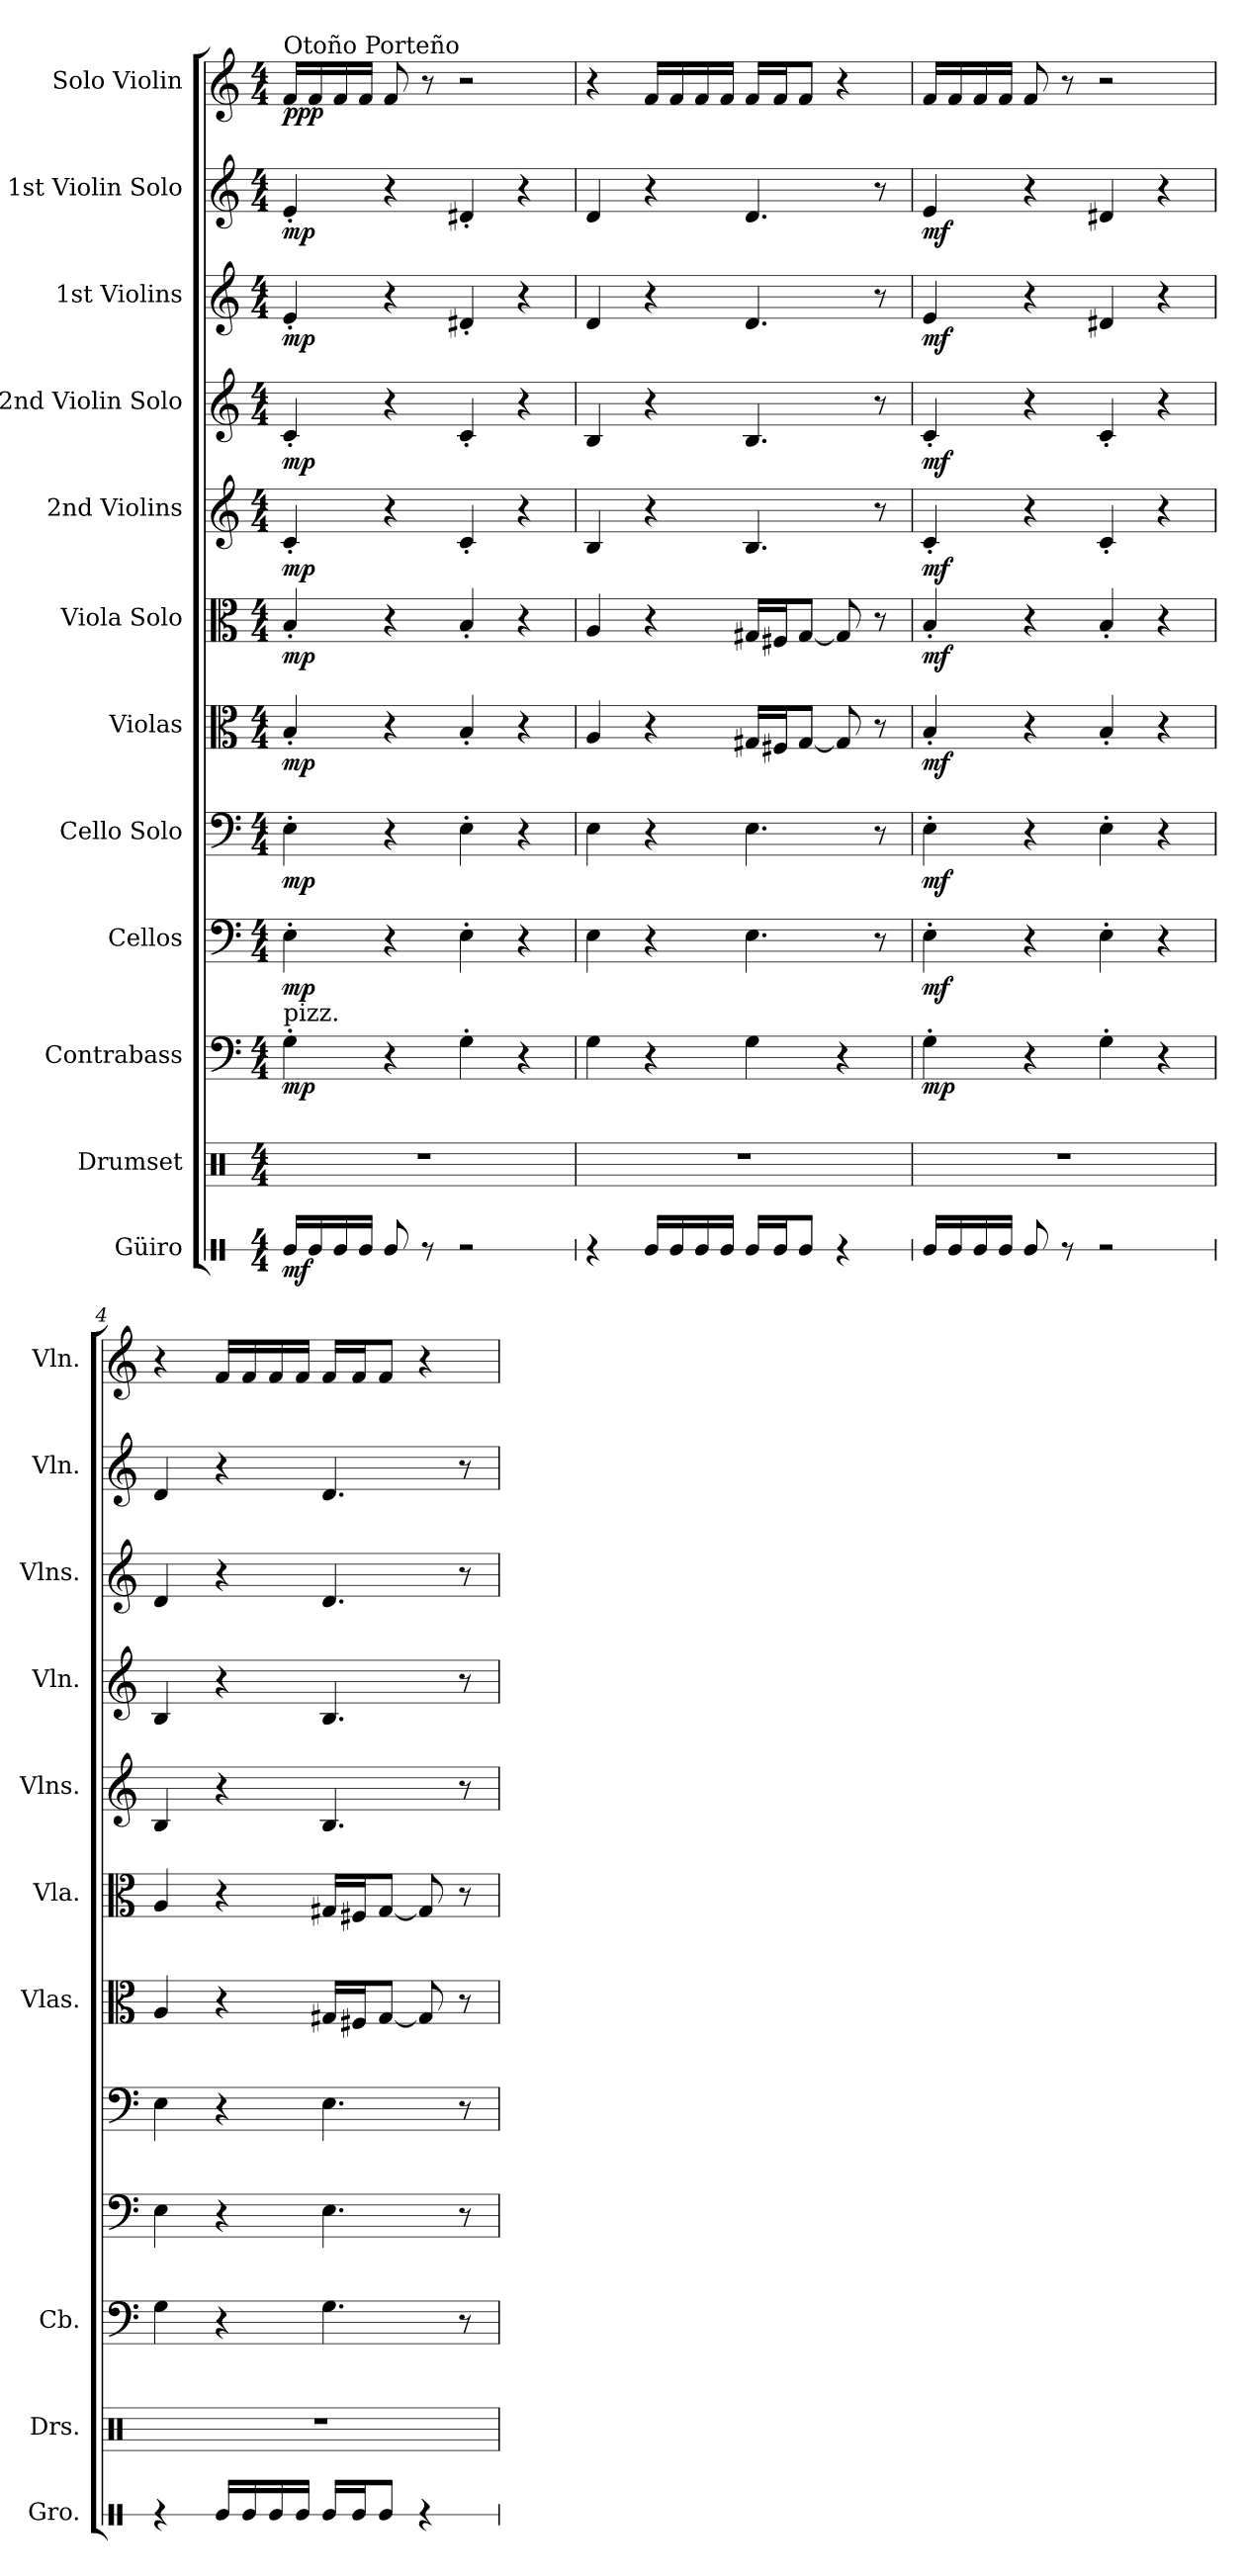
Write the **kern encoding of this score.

**kern	**dynam	**kern	**kern	**dynam	**kern	**dynam	**kern	**dynam	**kern	**dynam	**kern	**dynam	**kern	**dynam	**kern	**dynam	**kern	**dynam	**kern	**dynam	**kern	**dynam
*part12	*part12	*part11	*part10	*part10	*part9	*part9	*part8	*part8	*part7	*part7	*part6	*part6	*part5	*part5	*part4	*part4	*part3	*part3	*part2	*part2	*part1	*part1
*staff12	*staff12	*staff11	*staff10	*staff10	*staff9	*staff9	*staff8	*staff8	*staff7	*staff7	*staff6	*staff6	*staff5	*staff5	*staff4	*staff4	*staff3	*staff3	*staff2	*staff2	*staff1	*staff1
*I"Güiro	*	*I"Drumset	*I"Contrabass	*	*I"Cellos	*	*I"Cello Solo	*	*I"Violas	*	*I"Viola Solo	*	*I"2nd Violins	*	*I"2nd Violin Solo	*	*I"1st Violins	*	*I"1st Violin Solo	*	*I"Solo Violin	*
*I'Gro.	*	*I'Drs.	*I'Cb.	*	*	*	*	*	*I'Vlas.	*	*I'Vla.	*	*I'Vlns.	*	*I'Vln.	*	*I'Vlns.	*	*I'Vln.	*	*I'Vln.	*
*stria1	*	*	*	*	*	*	*	*	*	*	*	*	*	*	*	*	*	*	*	*	*	*
*clefX	*	*clefX	*clefF4	*	*clefF4	*	*clefF4	*	*clefC3	*	*clefC3	*	*clefG2	*	*clefG2	*	*clefG2	*	*clefG2	*	*clefG2	*
*	*	*	*ITrd7c12	*	*	*	*	*	*	*	*	*	*	*	*	*	*	*	*	*	*	*
*k[]	*	*k[]	*k[]	*	*k[]	*	*k[]	*	*k[]	*	*k[]	*	*k[]	*	*k[]	*	*k[]	*	*k[]	*	*k[]	*
*M4/4	*	*M4/4	*M4/4	*	*M4/4	*	*M4/4	*	*M4/4	*	*M4/4	*	*M4/4	*	*M4/4	*	*M4/4	*	*M4/4	*	*M4/4	*
*MM120	*	*MM120	*MM120	*	*MM120	*	*MM120	*	*MM120	*	*MM120	*	*MM120	*	*MM120	*	*MM120	*	*MM120	*	*MM120	*
=1	=1	=1	=1	=1	=1	=1	=1	=1	=1	=1	=1	=1	=1	=1	=1	=1	=1	=1	=1	=1	=1	=1
!	!	!	!	!	!	!	!	!	!	!	!	!	!	!	!	!	!	!	!	!	!LO:TX:a:t=Otoño Porteño	!
!	!	!	!LO:TX:a:t=pizz.	!	!	!	!	!	!	!	!	!	!	!	!	!	!	!	!	!	!	!
!	!LO:DY:b	!	!	!LO:DY:b	!	!LO:DY:b	!	!LO:DY:b	!	!LO:DY:b	!	!LO:DY:b	!	!LO:DY:b	!	!LO:DY:b	!	!LO:DY:b	!	!LO:DY:b	!	!LO:DY:b
16Re/LL	mf	1r	4GG'\	mp	4E'\	mp	4E'\	mp	4B'/	mp	4B'/	mp	4c'/	mp	4c'/	mp	4e'/	mp	4e'/	mp	16f/LL	ppp
16Re/	.	.	.	.	.	.	.	.	.	.	.	.	.	.	.	.	.	.	.	.	16f/	.
16Re/	.	.	.	.	.	.	.	.	.	.	.	.	.	.	.	.	.	.	.	.	16f/	.
16Re/JJ	.	.	.	.	.	.	.	.	.	.	.	.	.	.	.	.	.	.	.	.	16f/JJ	.
8Re/	.	.	4r	.	4r	.	4r	.	4r	.	4r	.	4r	.	4r	.	4r	.	4r	.	8f/	.
8r	.	.	.	.	.	.	.	.	.	.	.	.	.	.	.	.	.	.	.	.	8r	.
2r	.	.	4GG'\	.	4E'\	.	4E'\	.	4B'/	.	4B'/	.	4c'/	.	4c'/	.	4d#X'/	.	4d#X'/	.	2r	.
.	.	.	4r	.	4r	.	4r	.	4r	.	4r	.	4r	.	4r	.	4r	.	4r	.	.	.
=2	=2	=2	=2	=2	=2	=2	=2	=2	=2	=2	=2	=2	=2	=2	=2	=2	=2	=2	=2	=2	=2	=2
4r	.	1r	4GG\	.	4E\	.	4E\	.	4A/	.	4A/	.	4B/	.	4B/	.	4d/	.	4d/	.	4r	.
16Re/LL	.	.	4r	.	4r	.	4r	.	4r	.	4r	.	4r	.	4r	.	4r	.	4r	.	16f/LL	.
16Re/	.	.	.	.	.	.	.	.	.	.	.	.	.	.	.	.	.	.	.	.	16f/	.
16Re/	.	.	.	.	.	.	.	.	.	.	.	.	.	.	.	.	.	.	.	.	16f/	.
16Re/JJ	.	.	.	.	.	.	.	.	.	.	.	.	.	.	.	.	.	.	.	.	16f/JJ	.
16Re/LL	.	.	4GG\	.	4.E\	.	4.E\	.	16G#X/LL	.	16G#X/LL	.	4.B/	.	4.B/	.	4.d/	.	4.d/	.	16f/LL	.
16Re/J	.	.	.	.	.	.	.	.	16F#X/J	.	16F#X/J	.	.	.	.	.	.	.	.	.	16f/J	.
8Re/J	.	.	.	.	.	.	.	.	[8G#/J	.	[8G#/J	.	.	.	.	.	.	.	.	.	8f/J	.
4r	.	.	4r	.	.	.	.	.	8G#/]	.	8G#/]	.	.	.	.	.	.	.	.	.	4r	.
.	.	.	.	.	8r	.	8r	.	8r	.	8r	.	8r	.	8r	.	8r	.	8r	.	.	.
=3	=3	=3	=3	=3	=3	=3	=3	=3	=3	=3	=3	=3	=3	=3	=3	=3	=3	=3	=3	=3	=3	=3
!	!	!	!	!LO:DY:b	!	!LO:DY:b	!	!LO:DY:b	!	!LO:DY:b	!	!LO:DY:b	!	!LO:DY:b	!	!LO:DY:b	!	!LO:DY:b	!	!LO:DY:b	!	!
16Re/LL	.	1r	4GG'\	mp	4E'\	mf	4E'\	mf	4B'/	mf	4B'/	mf	4c'/	mf	4c'/	mf	4e/	mf	4e/	mf	16f/LL	.
16Re/	.	.	.	.	.	.	.	.	.	.	.	.	.	.	.	.	.	.	.	.	16f/	.
16Re/	.	.	.	.	.	.	.	.	.	.	.	.	.	.	.	.	.	.	.	.	16f/	.
16Re/JJ	.	.	.	.	.	.	.	.	.	.	.	.	.	.	.	.	.	.	.	.	16f/JJ	.
8Re/	.	.	4r	.	4r	.	4r	.	4r	.	4r	.	4r	.	4r	.	4r	.	4r	.	8f/	.
8r	.	.	.	.	.	.	.	.	.	.	.	.	.	.	.	.	.	.	.	.	8r	.
2r	.	.	4GG'\	.	4E'\	.	4E'\	.	4B'/	.	4B'/	.	4c'/	.	4c'/	.	4d#X/	.	4d#X/	.	2r	.
.	.	.	4r	.	4r	.	4r	.	4r	.	4r	.	4r	.	4r	.	4r	.	4r	.	.	.
!!LO:PB:g=z
=4	=4	=4	=4	=4	=4	=4	=4	=4	=4	=4	=4	=4	=4	=4	=4	=4	=4	=4	=4	=4	=4	=4
4r	.	1r	4GG\	.	4E\	.	4E\	.	4A/	.	4A/	.	4B/	.	4B/	.	4d/	.	4d/	.	4r	.
16Re/LL	.	.	4r	.	4r	.	4r	.	4r	.	4r	.	4r	.	4r	.	4r	.	4r	.	16f/LL	.
16Re/	.	.	.	.	.	.	.	.	.	.	.	.	.	.	.	.	.	.	.	.	16f/	.
16Re/	.	.	.	.	.	.	.	.	.	.	.	.	.	.	.	.	.	.	.	.	16f/	.
16Re/JJ	.	.	.	.	.	.	.	.	.	.	.	.	.	.	.	.	.	.	.	.	16f/JJ	.
16Re/LL	.	.	4.GG\	.	4.E\	.	4.E\	.	16G#X/LL	.	16G#X/LL	.	4.B/	.	4.B/	.	4.d/	.	4.d/	.	16f/LL	.
16Re/J	.	.	.	.	.	.	.	.	16F#X/J	.	16F#X/J	.	.	.	.	.	.	.	.	.	16f/J	.
8Re/J	.	.	.	.	.	.	.	.	[8G#/J	.	[8G#/J	.	.	.	.	.	.	.	.	.	8f/J	.
4r	.	.	.	.	.	.	.	.	8G#/]	.	8G#/]	.	.	.	.	.	.	.	.	.	4r	.
.	.	.	8r	.	8r	.	8r	.	8r	.	8r	.	8r	.	8r	.	8r	.	8r	.	.	.
=	=	=	=	=	=	=	=	=	=	=	=	=	=	=	=	=	=	=	=	=	=	=
*-	*-	*-	*-	*-	*-	*-	*-	*-	*-	*-	*-	*-	*-	*-	*-	*-	*-	*-	*-	*-	*-	*-
